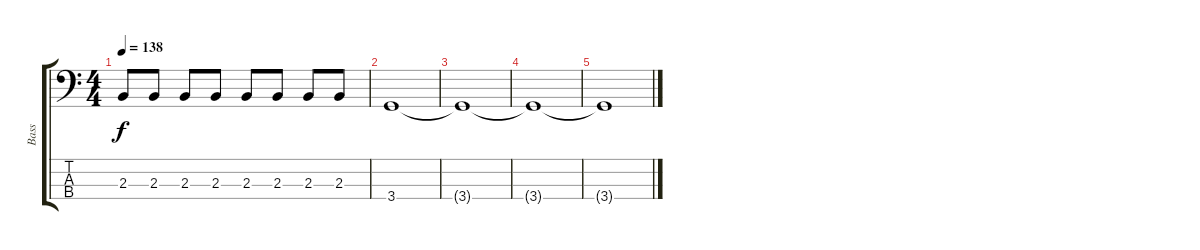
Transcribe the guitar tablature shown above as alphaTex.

\track ("Bass" "Bass") {instrument electricbasspick}
\staff {score tabs}
\tuning (G2 D2 A1 E1) {hide}
\ts (4 4)
\tempo 138
\clef f4
\ks c
2.3.8{dy f} 2.3.8 2.3.8 2.3.8 2.3.8 2.3.8 2.3.8 2.3.8 |
3.4.1 |
3.4{t}.1 |
3.4{t}.1 |
3.4{t}.1
